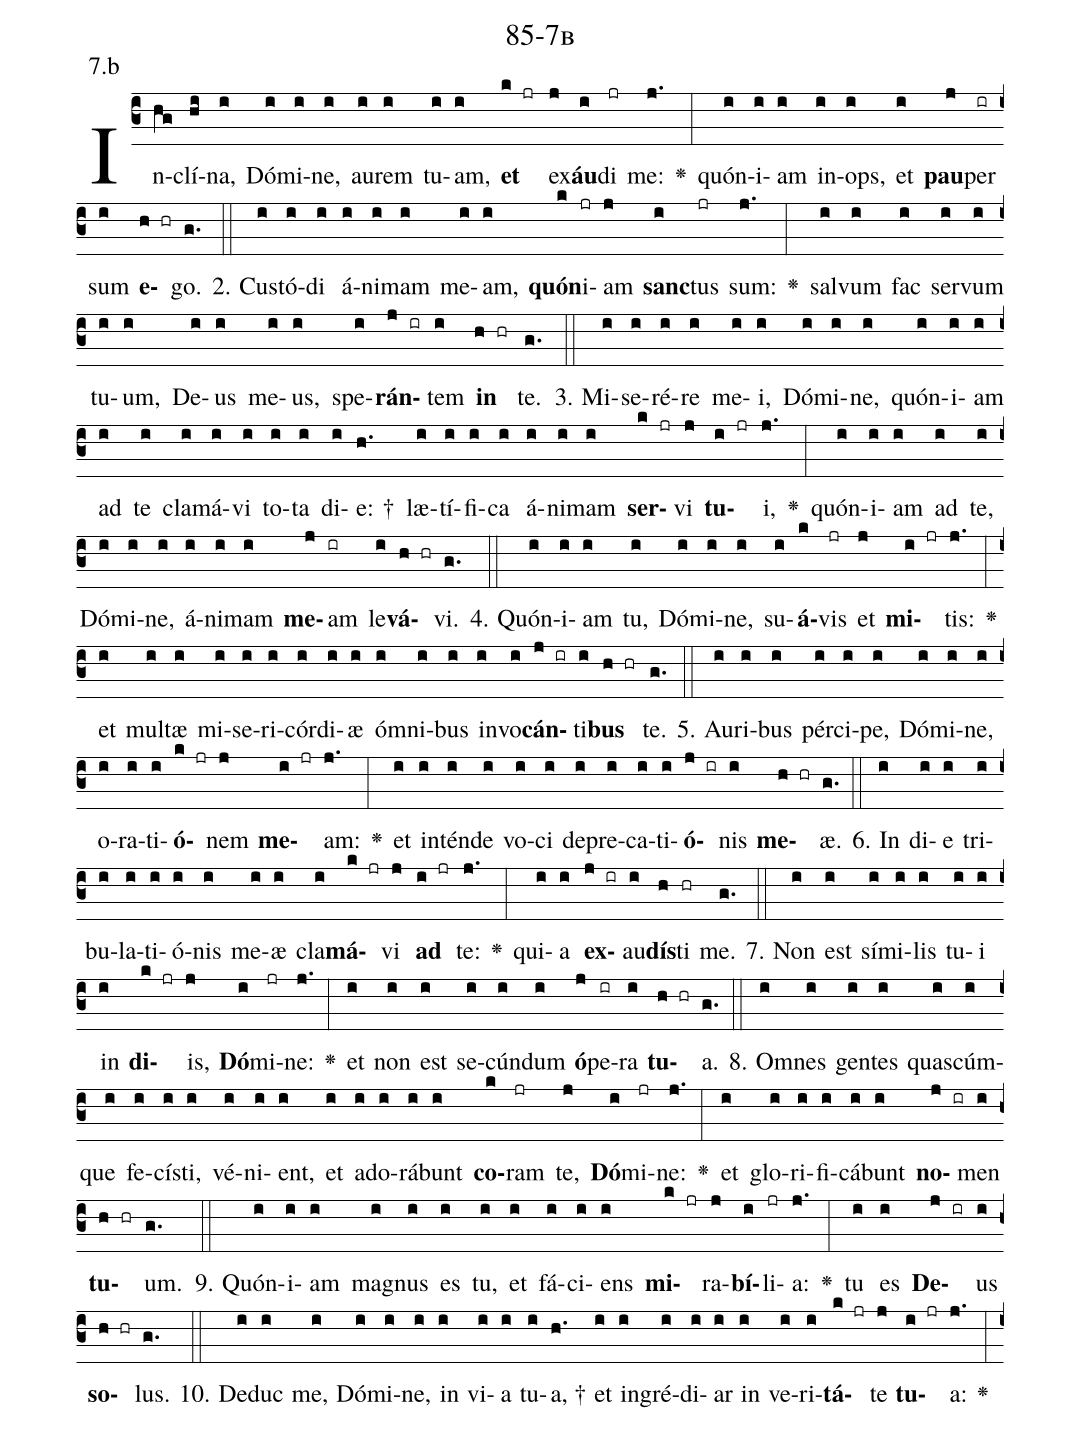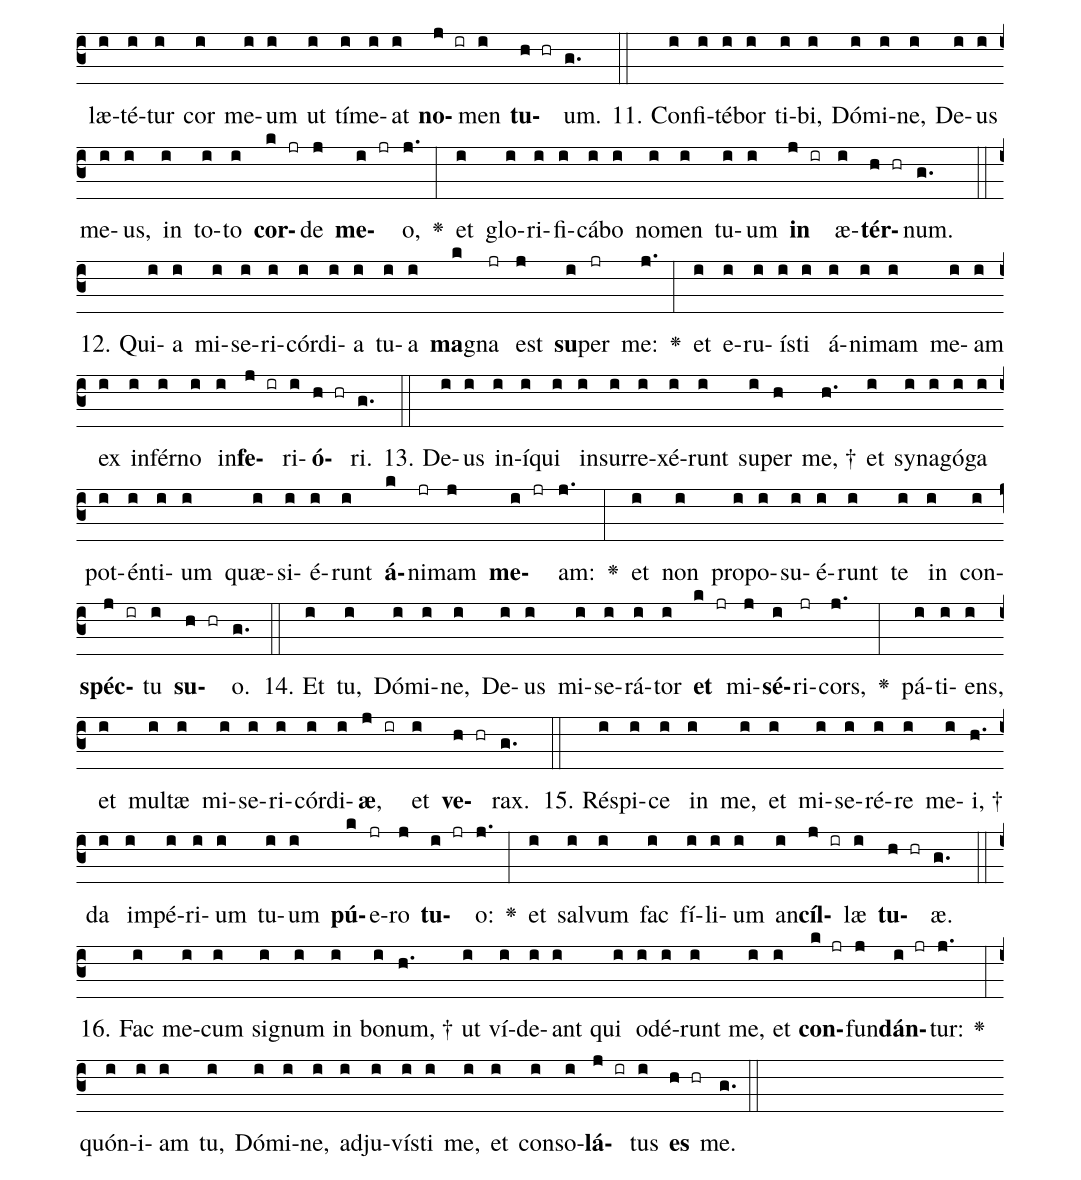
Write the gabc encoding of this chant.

name: 85-7b;
annotation: 7.b;
%%
(c3)In(hg)clí(hi)na,(i) Dó(i)mi(i)ne,(i) au(i)rem(i) tu(i)am,(i) <b>et</b>(k jr) ex(j)<b>áu</b>(i)di(jr) me:(j.) <v>\greheightstar</v>(:) quón(i)i(i)am(i) in(i)ops,(i) et(i) <b>pau</b>(j)per(ir) sum(i) <b>e</b>(h hr)go.(g.) (::)
2. Cus(i)tó(i)di(i) á(i)ni(i)mam(i) me(i)am,(i) <b>quón</b>(k)i(jr)am(j) <b>sanc</b>(i)tus(jr) sum:(j.) <v>\greheightstar</v>(:) sal(i)vum(i) fac(i) ser(i)vum(i) tu(i)um,(i) De(i)us(i) me(i)us,(i) spe(i)<b>rán</b>(j ir)tem(i) <b>in</b>(h hr) te.(g.) (::)
3. Mi(i)se(i)ré(i)re(i) me(i)i,(i) Dó(i)mi(i)ne,(i) quón(i)i(i)am(i) ad(i) te(i) cla(i)má(i)vi(i) to(i)ta(i) di(i)e: †(h.) læ(i)tí(i)fi(i)ca(i) á(i)ni(i)mam(i) <b>ser</b>(k jr)vi(j) <b>tu</b>(i jr)i,(j.) <v>\greheightstar</v>(:) quón(i)i(i)am(i) ad(i) te,(i) Dó(i)mi(i)ne,(i) á(i)ni(i)mam(i) <b>me</b>(j)am(ir) le(i)<b>vá</b>(h hr)vi.(g.) (::)
4. Quón(i)i(i)am(i) tu,(i) Dó(i)mi(i)ne,(i) su(i)<b>á</b>(k)vis(jr) et(j) <b>mi</b>(i jr)tis:(j.) <v>\greheightstar</v>(:) et(i) mul(i)tæ(i) mi(i)se(i)ri(i)cór(i)di(i)æ(i) óm(i)ni(i)bus(i) in(i)vo(i)<b>cán</b>(j ir)ti(i)<b>bus</b>(h hr) te.(g.) (::)
5. Au(i)ri(i)bus(i) pér(i)ci(i)pe,(i) Dó(i)mi(i)ne,(i) o(i)ra(i)ti(i)<b>ó</b>(k jr)nem(j) <b>me</b>(i jr)am:(j.) <v>\greheightstar</v>(:) et(i) in(i)tén(i)de(i) vo(i)ci(i) de(i)pre(i)ca(i)ti(i)<b>ó</b>(j ir)nis(i) <b>me</b>(h hr)æ.(g.) (::)
6. In(i) di(i)e(i) tri(i)bu(i)la(i)ti(i)ó(i)nis(i) me(i)æ(i) cla(i)<b>má</b>(k jr)vi(j) <b>ad</b>(i jr) te:(j.) <v>\greheightstar</v>(:) qui(i)a(i) <b>ex</b>(j ir)au(i)<b>dís</b>(h)ti(hr) me.(g.) (::)
7. Non(i) est(i) sí(i)mi(i)lis(i) tu(i)i(i) in(i) <b>di</b>(k jr)is,(j) <b>Dó</b>(i)mi(jr)ne:(j.) <v>\greheightstar</v>(:) et(i) non(i) est(i) se(i)cún(i)dum(i) <b>ó</b>(j)pe(ir)ra(i) <b>tu</b>(h hr)a.(g.) (::)
8. Om(i)nes(i) gen(i)tes(i) quas(i)cúm(i)que(i) fe(i)cís(i)ti,(i) vé(i)ni(i)ent,(i) et(i) ad(i)o(i)rá(i)bunt(i) <b>co</b>(k)ram(jr) te,(j) <b>Dó</b>(i)mi(jr)ne:(j.) <v>\greheightstar</v>(:) et(i) glo(i)ri(i)fi(i)cá(i)bunt(i) <b>no</b>(j ir)men(i) <b>tu</b>(h hr)um.(g.) (::)
9. Quón(i)i(i)am(i) ma(i)gnus(i) es(i) tu,(i) et(i) fá(i)ci(i)ens(i) <b>mi</b>(k jr)ra(j)<b>bí</b>(i)li(jr)a:(j.) <v>\greheightstar</v>(:) tu(i) es(i) <b>De</b>(j ir)us(i) <b>so</b>(h hr)lus.(g.) (::)
10. De(i)duc(i) me,(i) Dó(i)mi(i)ne,(i) in(i) vi(i)a(i) tu(i)a, †(h.) et(i) in(i)gré(i)di(i)ar(i) in(i) ve(i)ri(i)<b>tá</b>(k jr)te(j) <b>tu</b>(i jr)a:(j.) <v>\greheightstar</v>(:) læ(i)té(i)tur(i) cor(i) me(i)um(i) ut(i) tí(i)me(i)at(i) <b>no</b>(j ir)men(i) <b>tu</b>(h hr)um.(g.) (::)
11. Con(i)fi(i)té(i)bor(i) ti(i)bi,(i) Dó(i)mi(i)ne,(i) De(i)us(i) me(i)us,(i) in(i) to(i)to(i) <b>cor</b>(k jr)de(j) <b>me</b>(i jr)o,(j.) <v>\greheightstar</v>(:) et(i) glo(i)ri(i)fi(i)cá(i)bo(i) no(i)men(i) tu(i)um(i) <b>in</b>(j ir) æ(i)<b>tér</b>(h hr)num.(g.) (::)
12. Qui(i)a(i) mi(i)se(i)ri(i)cór(i)di(i)a(i) tu(i)a(i) <b>ma</b>(k)gna(jr) est(j) <b>su</b>(i)per(jr) me:(j.) <v>\greheightstar</v>(:) et(i) e(i)ru(i)ís(i)ti(i) á(i)ni(i)mam(i) me(i)am(i) ex(i) in(i)fér(i)no(i) in(i)<b>fe</b>(j ir)ri(i)<b>ó</b>(h hr)ri.(g.) (::)
13. De(i)us(i) in(i)í(i)qui(i) in(i)sur(i)re(i)xé(i)runt(i) su(i)per(h) me, †(h.) et(i) sy(i)na(i)gó(i)ga(i) pot(i)én(i)ti(i)um(i) quæ(i)si(i)é(i)runt(i) <b>á</b>(k)ni(jr)mam(j) <b>me</b>(i jr)am:(j.) <v>\greheightstar</v>(:) et(i) non(i) pro(i)po(i)su(i)é(i)runt(i) te(i) in(i) con(i)<b>spéc</b>(j ir)tu(i) <b>su</b>(h hr)o.(g.) (::)
14. Et(i) tu,(i) Dó(i)mi(i)ne,(i) De(i)us(i) mi(i)se(i)rá(i)tor(i) <b>et</b>(k jr) mi(j)<b>sé</b>(i)ri(jr)cors,(j.) <v>\greheightstar</v>(:) pá(i)ti(i)ens,(i) et(i) mul(i)tæ(i) mi(i)se(i)ri(i)cór(i)di(i)<b>æ</b>,(j ir) et(i) <b>ve</b>(h hr)rax.(g.) (::)
15. Ré(i)spi(i)ce(i) in(i) me,(i) et(i) mi(i)se(i)ré(i)re(i) me(i)i, †(h.) da(i) im(i)pé(i)ri(i)um(i) tu(i)um(i) <b>pú</b>(k)e(jr)ro(j) <b>tu</b>(i jr)o:(j.) <v>\greheightstar</v>(:) et(i) sal(i)vum(i) fac(i) fí(i)li(i)um(i) an(i)<b>cíl</b>(j ir)læ(i) <b>tu</b>(h hr)æ.(g.) (::)
16. Fac(i) me(i)cum(i) si(i)gnum(i) in(i) bo(i)num, †(h.) ut(i) ví(i)de(i)ant(i) qui(i) o(i)dé(i)runt(i) me,(i) et(i) <b>con</b>(k jr)fun(j)<b>dán</b>(i jr)tur:(j.) <v>\greheightstar</v>(:) quón(i)i(i)am(i) tu,(i) Dó(i)mi(i)ne,(i) ad(i)ju(i)vís(i)ti(i) me,(i) et(i) con(i)so(i)<b>lá</b>(j ir)tus(i) <b>es</b>(h hr) me.(g.) (::)
